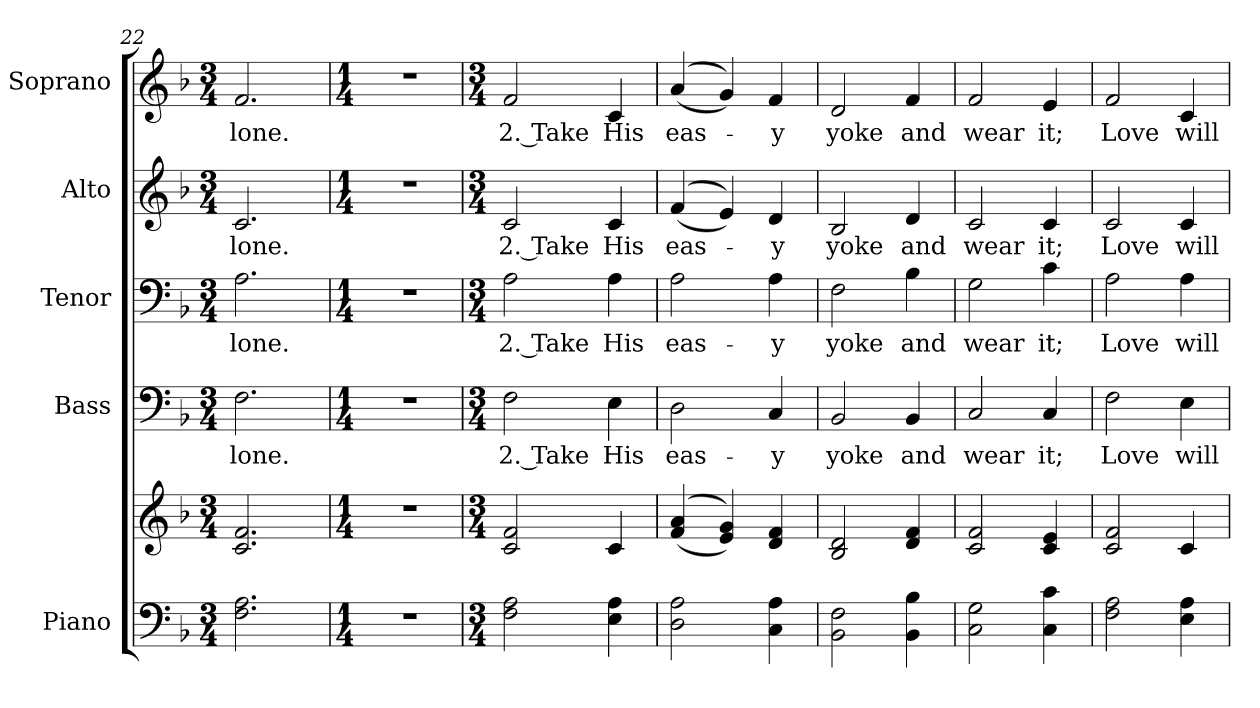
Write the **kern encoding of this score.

**kern	**kern	**kern	**text	**kern	**text	**kern	**text	**kern	**text
*part5	*part5	*part4	*part4	*part3	*part3	*part2	*part2	*part1	*part1
*staff6	*staff5	*staff4	*staff4	*staff3	*staff3	*staff2	*staff2	*staff1	*staff1
*I"Piano	*	*I"Bass	*	*I"Tenor	*	*I"Alto	*	*I"Soprano	*
*I'Pno.	*	*I'B.	*	*I'T.	*	*I'A.	*	*I'S.	*
*clefF4	*clefG2	*clefF4	*	*clefF4	*	*clefG2	*	*clefG2	*
*k[b-]	*k[b-]	*k[b-]	*	*k[b-]	*	*k[b-]	*	*k[b-]	*
*F:	*F:	*F:	*	*F:	*	*F:	*	*F:	*
*M3/4	*M3/4	*M3/4	*	*M3/4	*	*M3/4	*	*M3/4	*
=22	=22	=22	=22	=22	=22	=22	=22	=22	=22
!	!	!	!LO:LY:b:color=#000000	!	!	!	!	!	!
!	!	!	!	!	!LO:LY:b:color=#000000	!	!	!	!
!	!	!	!	!	!	!	!LO:LY:b:color=#000000	!	!
!	!	!	!	!	!	!	!	!	!LO:LY:b:color=#000000
2.Fi\ 2.Ai	2.ci/ 2.fi	2.Fi\	-lone.	2.Ai\	-lone.	2.ci/	-lone.	2.fi/	-lone.
!!LO:PB:g=z
=23	=23	=23	=23	=23	=23	=23	=23	=23	=23
*M1/4	*M1/4	*M1/4	*	*M1/4	*	*M1/4	*	*M1/4	*
!LO:N:vis=1	!LO:N:vis=1	!LO:N:vis=1	!	!LO:N:vis=1	!	!LO:N:vis=1	!	!LO:N:vis=1	!
4r	4r	4r	.	4r	.	4r	.	4r	.
=24	=24	=24	=24	=24	=24	=24	=24	=24	=24
*M3/4	*M3/4	*M3/4	*	*M3/4	*	*M3/4	*	*M3/4	*
!	!	!	!LO:LY:b:color=#000000	!	!	!	!	!	!
!	!	!	!	!	!LO:LY:b:color=#000000	!	!	!	!
!	!	!	!	!	!	!	!LO:LY:b:color=#000000	!	!
!	!	!	!	!	!	!	!	!	!LO:LY:b:color=#000000
2Fi\ 2Ai	2ci/ 2fi	2Fi\	2. Take	2Ai\	2. Take	2ci/	2. Take	2fi/	2. Take
!	!	!	!LO:LY:b:color=#000000	!	!	!	!	!	!
!	!	!	!	!	!LO:LY:b:color=#000000	!	!	!	!
!	!	!	!	!	!	!	!LO:LY:b:color=#000000	!	!
!	!	!	!	!	!	!	!	!	!LO:LY:b:color=#000000
4Ei\ 4Ai	4ci/	4Ei\	His	4Ai\	His	4ci/	His	4ci/	His
=25	=25	=25	=25	=25	=25	=25	=25	=25	=25
!	!	!	!LO:LY:b:color=#000000	!	!	!	!	!	!
!	!	!	!	!	!LO:LY:b:color=#000000	!	!	!	!
!	!	!	!	!	!	!	!LO:LY:b:color=#000000	!	!
!	!	!	!	!	!	!	!	!	!LO:LY:b:color=#000000
2Di\ 2Ai	((4fi/ 4ai	2Di\	eas-	2Ai\	eas-	((4fi/	eas-	((4ai/	eas-
.	4ei/ 4gi))	.	.	.	.	4ei/))	.	4gi/))	.
!	!	!	!LO:LY:b:color=#000000	!	!	!	!	!	!
!	!	!	!	!	!LO:LY:b:color=#000000	!	!	!	!
!	!	!	!	!	!	!	!LO:LY:b:color=#000000	!	!
!	!	!	!	!	!	!	!	!	!LO:LY:b:color=#000000
4Ci\ 4Ai	4di/ 4fi	4Ci/	-y	4Ai\	-y	4di/	-y	4fi/	-y
!!LO:PB:g=z
=26	=26	=26	=26	=26	=26	=26	=26	=26	=26
!	!	!	!LO:LY:b:color=#000000	!	!	!	!	!	!
!	!	!	!	!	!LO:LY:b:color=#000000	!	!	!	!
!	!	!	!	!	!	!	!LO:LY:b:color=#000000	!	!
!	!	!	!	!	!	!	!	!	!LO:LY:b:color=#000000
2BB-i\ 2Fi	2B-i/ 2di	2BB-i/	yoke	2Fi\	yoke	2B-i/	yoke	2di/	yoke
!	!	!	!LO:LY:b:color=#000000	!	!	!	!	!	!
!	!	!	!	!	!LO:LY:b:color=#000000	!	!	!	!
!	!	!	!	!	!	!	!LO:LY:b:color=#000000	!	!
!	!	!	!	!	!	!	!	!	!LO:LY:b:color=#000000
4BB-i\ 4B-i	4di/ 4fi	4BB-i/	and	4B-i\	and	4di/	and	4fi/	and
=27	=27	=27	=27	=27	=27	=27	=27	=27	=27
!	!	!	!LO:LY:b:color=#000000	!	!	!	!	!	!
!	!	!	!	!	!LO:LY:b:color=#000000	!	!	!	!
!	!	!	!	!	!	!	!LO:LY:b:color=#000000	!	!
!	!	!	!	!	!	!	!	!	!LO:LY:b:color=#000000
2Ci\ 2Gi	2ci/ 2fi	2Ci/	wear	2Gi\	wear	2ci/	wear	2fi/	wear
!	!	!	!LO:LY:b:color=#000000	!	!	!	!	!	!
!	!	!	!	!	!LO:LY:b:color=#000000	!	!	!	!
!	!	!	!	!	!	!	!LO:LY:b:color=#000000	!	!
!	!	!	!	!	!	!	!	!	!LO:LY:b:color=#000000
4Ci\ 4ci	4ci/ 4ei	4Ci/	it;	4ci\	it;	4ci/	it;	4ei/	it;
=28	=28	=28	=28	=28	=28	=28	=28	=28	=28
!	!	!	!LO:LY:b:color=#000000	!	!	!	!	!	!
!	!	!	!	!	!LO:LY:b:color=#000000	!	!	!	!
!	!	!	!	!	!	!	!LO:LY:b:color=#000000	!	!
!	!	!	!	!	!	!	!	!	!LO:LY:b:color=#000000
2Fi\ 2Ai	2ci/ 2fi	2Fi\	Love	2Ai\	Love	2ci/	Love	2fi/	Love
!	!	!	!LO:LY:b:color=#000000	!	!	!	!	!	!
!	!	!	!	!	!LO:LY:b:color=#000000	!	!	!	!
!	!	!	!	!	!	!	!LO:LY:b:color=#000000	!	!
!	!	!	!	!	!	!	!	!	!LO:LY:b:color=#000000
4Ei\ 4Ai	4ci/	4Ei\	will	4Ai\	will	4ci/	will	4ci/	will
=	=	=	=	=	=	=	=	=	=
*-	*-	*-	*-	*-	*-	*-	*-	*-	*-
